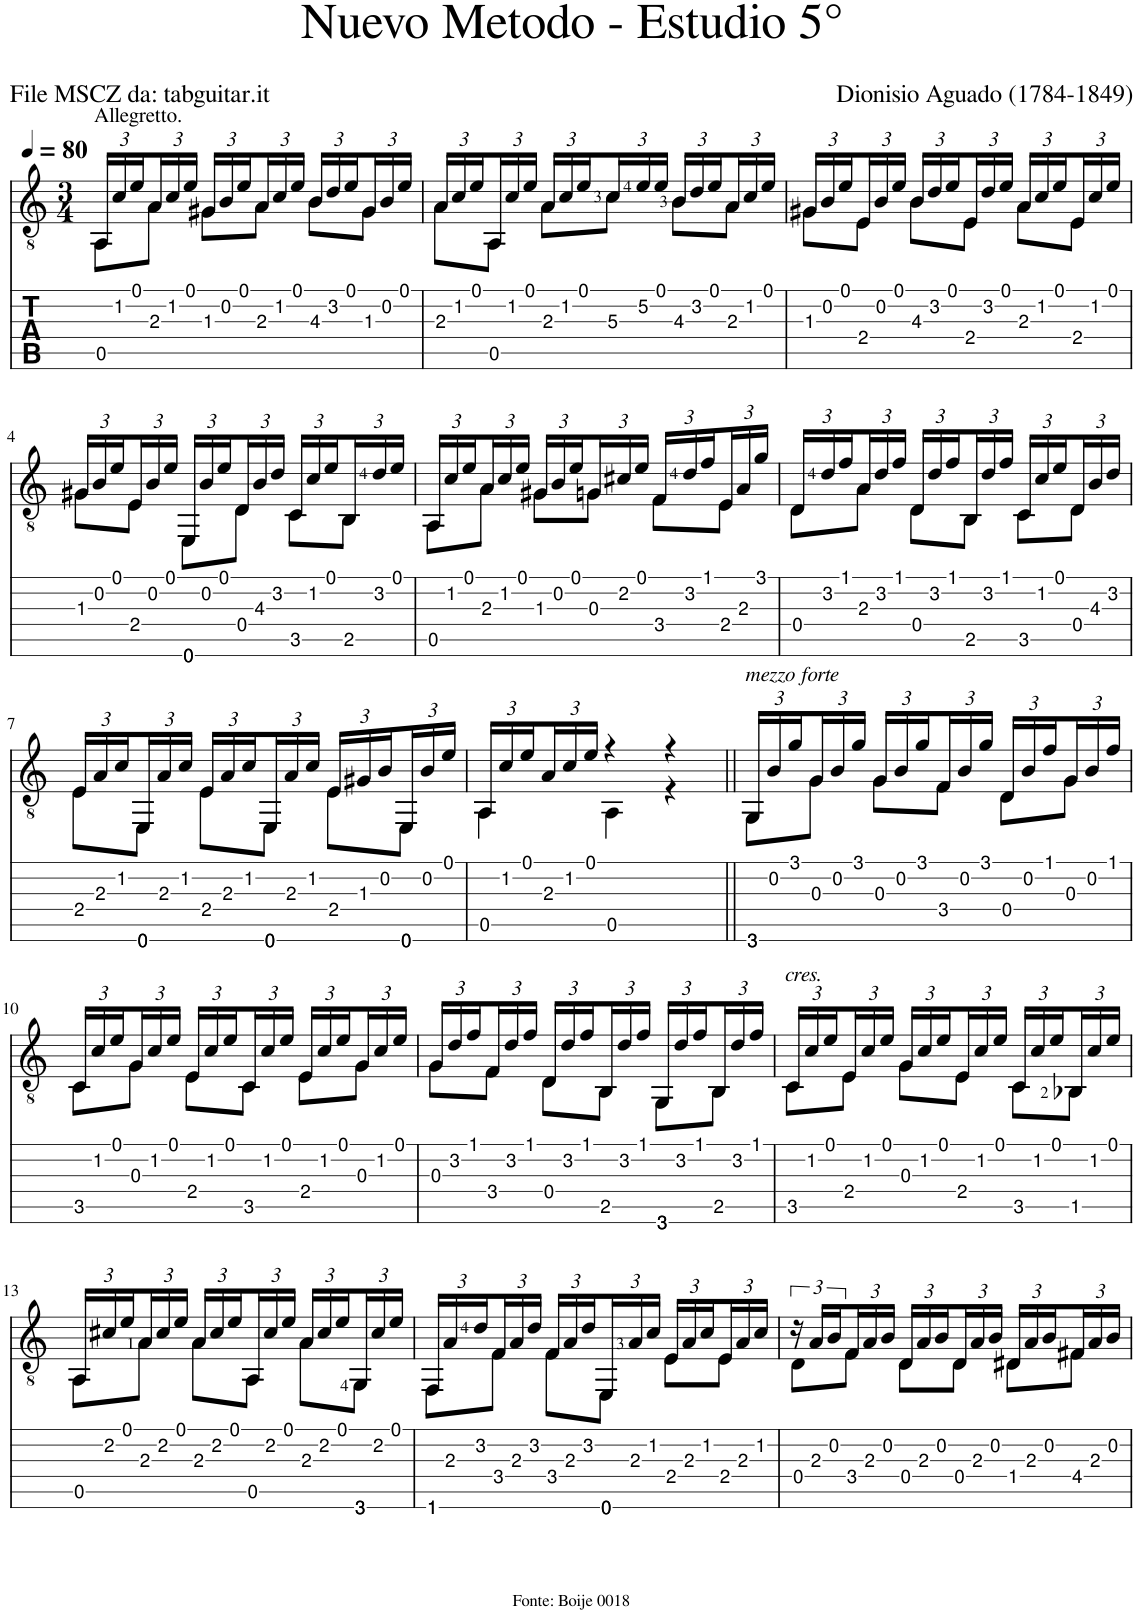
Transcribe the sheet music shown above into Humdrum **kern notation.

**kern	**kern
*part1	*part1
*staff2	*staff1
*I"Guitar	*
*I'Guit.	*
*stria6	*
*	*clefGv2
*k[]	*k[]
*M3/4	*M3/4
*MM80	*MM80
*Xbrackettup	*Xbrackettup
=1	=1
*^	*^
!	!	!LO:TX:a:t=Allegretto.	!
24AALL	8AAL	24AA/LL	8AA\L
24c	.	24c/	.
24eJ	.	24e/	.
24AL	8AJ	24A/	8A\J
24c	.	24c/	.
24eJJ	.	24e/JJ	.
24G#LL	8G#L	24G#X/LL	8G#\L
24B	.	24B/	.
24eJ	.	24e/	.
24AL	8AJ	24A/	8A\J
24c	.	24c/	.
24eJJ	.	24e/JJ	.
24BLL	8BL	24B/LL	8B\L
24d	.	24d/	.
24eJ	.	24e/	.
24G#L	8G#J	24G#/	8G#\J
24B	.	24B/	.
24eJJ	.	24e/JJ	.
=2	=2	=2	=2
24ALL	8AL	24A/LL	8A\L
24c	.	24c/	.
24eJ	.	24e/	.
24AAL	8AAJ	24AA/	8AA\J
24c	.	24c/	.
24eJJ	.	24e/JJ	.
24ALL	8AL	24A/LL	8A\L
24c	.	24c/	.
24eJ	.	24e/	.
24cL	8cJ	24c/	8c\J
24e	.	24e/	.
24eJJ	.	24e/JJ	.
24BLL	8BL	24B/LL	8B\L
24d	.	24d/	.
24eJ	.	24e/	.
24AL	8AJ	24A/	8A\J
24c	.	24c/	.
24eJJ	.	24e/JJ	.
=3	=3	=3	=3
24G#LL	8G#L	24G#X/LL	8G#\L
24B	.	24B/	.
24eJ	.	24e/	.
24EL	8EJ	24E/	8E\J
24B	.	24B/	.
24eJJ	.	24e/JJ	.
24BLL	8BL	24B/LL	8B\L
24d	.	24d/	.
24eJ	.	24e/	.
24EL	8EJ	24E/	8E\J
24d	.	24d/	.
24eJJ	.	24e/JJ	.
24ALL	8AL	24A/LL	8A\L
24c	.	24c/	.
24eJ	.	24e/	.
24EL	8EJ	24E/	8E\J
24c	.	24c/	.
24eJJ	.	24e/JJ	.
!!LO:LB:g=z	!!
=4	=4	=4	=4
24G#LL	8G#L	24G#X/LL	8G#\L
24B	.	24B/	.
24eJ	.	24e/	.
24EL	8EJ	24E/	8E\J
24B	.	24B/	.
24eJJ	.	24e/JJ	.
24EELL	8EEL	24EE/LL	8EE\L
24B	.	24B/	.
24eJ	.	24e/	.
24DL	8DJ	24D/	8D\J
24B	.	24B/	.
24dJJ	.	24d/JJ	.
24CLL	8CL	24C/LL	8C\L
24c	.	24c/	.
24eJ	.	24e/	.
24BBL	8BBJ	24BB/	8BB\J
24d	.	24d/	.
24eJJ	.	24e/JJ	.
=5	=5	=5	=5
24AALL	8AAL	24AA/LL	8AA\L
24c	.	24c/	.
24eJ	.	24e/	.
24AL	8AJ	24A/	8A\J
24c	.	24c/	.
24eJJ	.	24e/JJ	.
24G#LL	8G#L	24G#X/LL	8G#\L
24B	.	24B/	.
24eJ	.	24e/	.
24GL	8GJ	24Gn/	8G\J
24c#	.	24c#X/	.
24eJJ	.	24e/JJ	.
24FLL	8FL	24F/LL	8F\L
24d	.	24d/	.
24fJ	.	24f/	.
24EL	8EJ	24E/	8E\J
24A	.	24A/	.
24gJJ	.	24g/JJ	.
=6	=6	=6	=6
24DLL	8DL	24D/LL	8D\L
24d	.	24d/	.
24fJ	.	24f/	.
24AL	8AJ	24A/	8A\J
24d	.	24d/	.
24fJJ	.	24f/JJ	.
24DLL	8DL	24D/LL	8D\L
24d	.	24d/	.
24fJ	.	24f/	.
24BBL	8BBJ	24BB/	8BB\J
24d	.	24d/	.
24fJJ	.	24f/JJ	.
24CLL	8CL	24C/LL	8C\L
24c	.	24c/	.
24eJ	.	24e/	.
24DL	8DJ	24D/	8D\J
24B	.	24B/	.
24dJJ	.	24d/JJ	.
!!LO:LB:g=z	!!
=7	=7	=7	=7
24ELL	8EL	24E/LL	8E\L
24A	.	24A/	.
24cJ	.	24c/	.
24EEL	8EEJ	24EE/	8EE\J
24A	.	24A/	.
24cJJ	.	24c/JJ	.
24ELL	8EL	24E/LL	8E\L
24A	.	24A/	.
24cJ	.	24c/	.
24EEL	8EEJ	24EE/	8EE\J
24A	.	24A/	.
24cJJ	.	24c/JJ	.
24ELL	8EL	24E/LL	8E\L
24G#	.	24G#X/	.
24BJ	.	24B/	.
24EEL	8EEJ	24EE/	8EE\J
24B	.	24B/	.
24eJJ	.	24e/JJ	.
=8	=8	=8	=8
24AALL	4AA	24AA/LL	4AA\
24c	.	24c/	.
24eJ	.	24e/	.
24AL	.	24A/	.
24c	.	24c/	.
24eJJ	.	24e/JJ	.
4r	4AA	4r	4AA\
4r	4r	4r	4r
=9||	=9||	=9||	=9||
!	!	!LO:TX:a:i:t=mezzo forte	!
24GGLL	8GGL	24GG/LL	8GG\L
24B	.	24B/	.
24gJ	.	24g/	.
24GL	8GJ	24G/	8G\J
24B	.	24B/	.
24gJJ	.	24g/JJ	.
24GLL	8GL	24G/LL	8G\L
24B	.	24B/	.
24gJ	.	24g/	.
24FL	8FJ	24F/	8F\J
24B	.	24B/	.
24gJJ	.	24g/JJ	.
24DLL	8DL	24D/LL	8D\L
24B	.	24B/	.
24fJ	.	24f/	.
24GL	8GJ	24G/	8G\J
24B	.	24B/	.
24fJJ	.	24f/JJ	.
!!LO:LB:g=z	!!
=10	=10	=10	=10
24CLL	8CL	24C/LL	8C\L
24c	.	24c/	.
24eJ	.	24e/	.
24GL	8GJ	24G/	8G\J
24c	.	24c/	.
24eJJ	.	24e/JJ	.
24ELL	8EL	24E/LL	8E\L
24c	.	24c/	.
24eJ	.	24e/	.
24CL	8CJ	24C/	8C\J
24c	.	24c/	.
24eJJ	.	24e/JJ	.
24ELL	8EL	24E/LL	8E\L
24c	.	24c/	.
24eJ	.	24e/	.
24GL	8GJ	24G/	8G\J
24c	.	24c/	.
24eJJ	.	24e/JJ	.
=11	=11	=11	=11
24GLL	8GL	24G/LL	8G\L
24d	.	24d/	.
24fJ	.	24f/	.
24FL	8FJ	24F/	8F\J
24d	.	24d/	.
24fJJ	.	24f/JJ	.
24DLL	8DL	24D/LL	8D\L
24d	.	24d/	.
24fJ	.	24f/	.
24BBL	8BBJ	24BB/	8BB\J
24d	.	24d/	.
24fJJ	.	24f/JJ	.
24GGLL	8GGL	24GG/LL	8GG\L
24d	.	24d/	.
24fJ	.	24f/	.
24BBL	8BBJ	24BB/	8BB\J
24d	.	24d/	.
24fJJ	.	24f/JJ	.
=12	=12	=12	=12
!	!	!LO:TX:a:i:t=cres.	!
24CLL	8CL	24C/LL	8C\L
24c	.	24c/	.
24eJ	.	24e/	.
24EL	8EJ	24E/	8E\J
24c	.	24c/	.
24eJJ	.	24e/JJ	.
24GLL	8GL	24G/LL	8G\L
24c	.	24c/	.
24eJ	.	24e/	.
24EL	8EJ	24E/	8E\J
24c	.	24c/	.
24eJJ	.	24e/JJ	.
24CLL	8CL	24C/LL	8C\L
24c	.	24c/	.
24eJ	.	24e/	.
24BB-L	8BB-J	24BB-X/	8BB-\J
24c	.	24c/	.
24eJJ	.	24e/JJ	.
!!LO:LB:g=z	!!
=13	=13	=13	=13
24AALL	8AAL	24AA/LL	8AA\L
24c#	.	24c#X/	.
24eJ	.	24e/	.
24AL	8AJ	24A/	8A\J
24c#	.	24c#/	.
24eJJ	.	24e/JJ	.
24ALL	8AL	24A/LL	8A\L
24c#	.	24c#/	.
24eJ	.	24e/	.
24AAL	8AAJ	24AA/	8AA\J
24c#	.	24c#/	.
24eJJ	.	24e/JJ	.
24ALL	8AL	24A/LL	8A\L
24c#	.	24c#/	.
24eJ	.	24e/	.
24GGL	8GGJ	24GG/	8GG\J
24c#	.	24c#/	.
24eJJ	.	24e/JJ	.
=14	=14	=14	=14
24FFLL	8FFL	24FF/LL	8FF\L
24A	.	24A/	.
24dJ	.	24d/	.
24FL	8FJ	24F/	8F\J
24A	.	24A/	.
24dJJ	.	24d/JJ	.
24FLL	8FL	24F/LL	8F\L
24A	.	24A/	.
24dJ	.	24d/	.
24EEL	8EEJ	24EE/	8EE\J
24A	.	24A/	.
24cJJ	.	24c/JJ	.
24ELL	8EL	24E/LL	8E\L
24A	.	24A/	.
24cJ	.	24c/	.
24EL	8EJ	24E/	8E\J
24A	.	24A/	.
24cJJ	.	24c/JJ	.
=15	=15	=15	=15
*	*	*brackettup	*
24r	8DL	24r	8D\L
24ALL	.	24A/LL	.
24BJ	.	24B/	.
*	*	*Xbrackettup	*
24FL	8FJ	24F/	8F\J
24A	.	24A/	.
24BJJ	.	24B/JJ	.
24DLL	8DL	24D/LL	8D\L
24A	.	24A/	.
24BJ	.	24B/	.
24DL	8DJ	24D/	8D\J
24A	.	24A/	.
24BJJ	.	24B/JJ	.
24D#LL	8D#L	24D#X/LL	8D#\L
24A	.	24A/	.
24BJ	.	24B/	.
24F#L	8F#J	24F#X/	8F#\J
24A	.	24A/	.
24BJJ	.	24B/JJ	.
*v	*v	*	*
*	*v	*v
=	=
*-	*-
